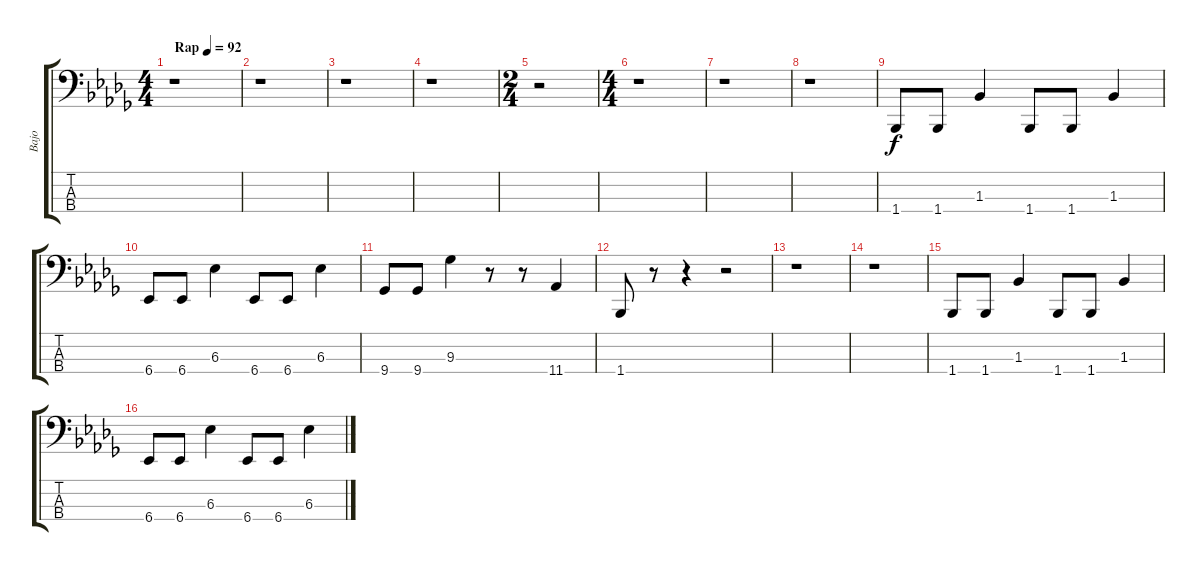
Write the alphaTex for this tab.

\track ("Bajo" "Bajo") {instrument electricbassfinger}
\staff {score tabs}
\tuning (G2 D2 A1 A0) {hide}
\ts (4 4)
\tempo (92 "Rap")
\clef f4
\ks db
r.1{dy f instrument electricbassfinger} |
r.1 |
r.1 |
r.1 |
\ts (2 4)
r.2 |
\ts (4 4)
r.1 |
r.1 |
r.1 |
1.4.8 1.4.8 1.3.4 1.4.8 1.4.8 1.3.4 |
6.4.8 6.4.8 6.3.4 6.4.8 6.4.8 6.3.4 |
9.4.8 9.4.8 9.3.4 r.8 r.8 11.4.4 |
1.4.8 r.8 r.4 r.2 |
r.1 |
r.1 |
1.4.8 1.4.8 1.3.4 1.4.8 1.4.8 1.3.4 |
6.4.8 6.4.8 6.3.4 6.4.8 6.4.8 6.3.4
